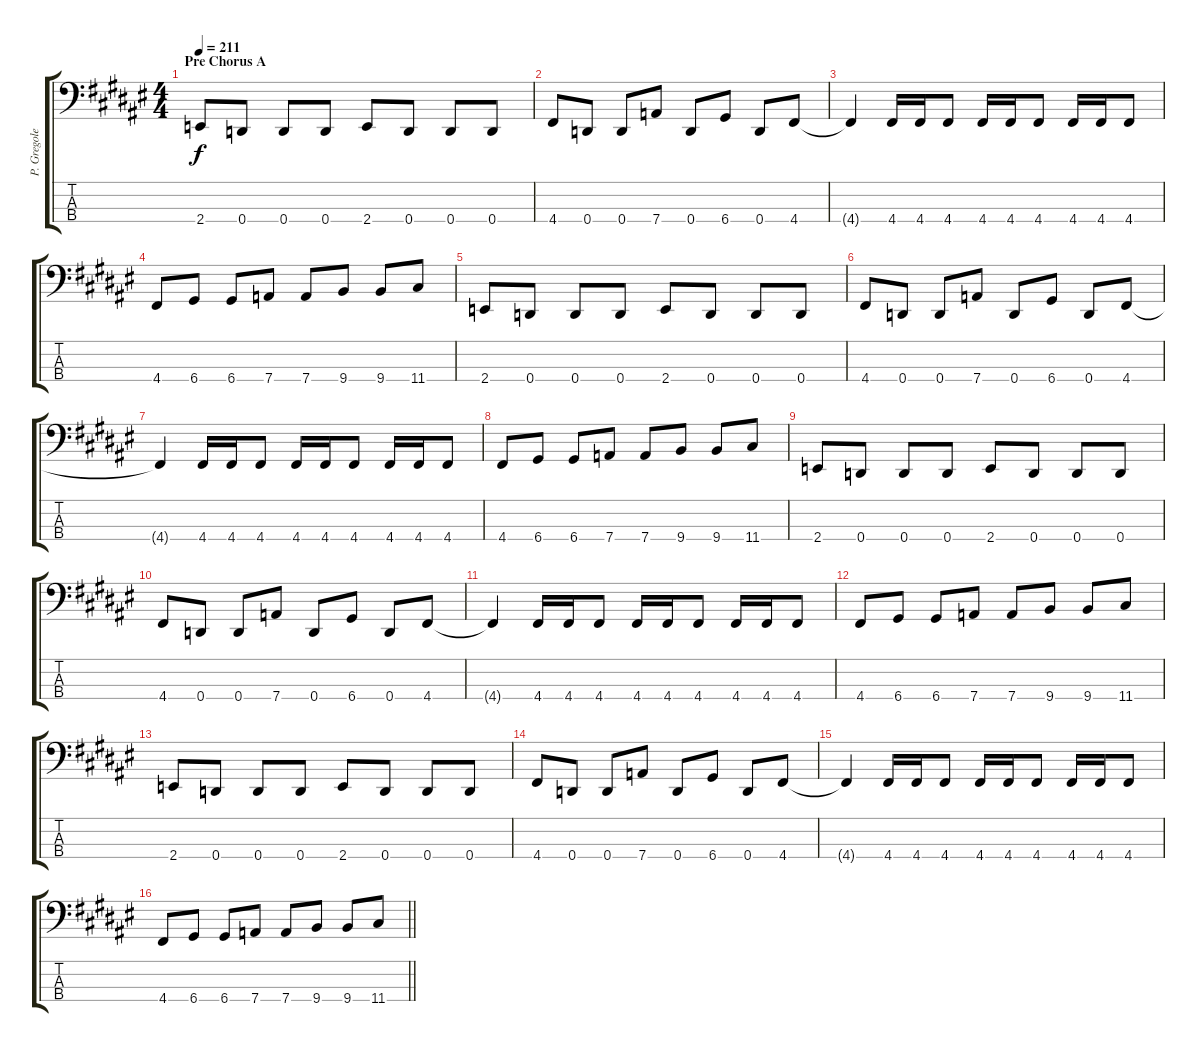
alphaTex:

\track ("P. Gregoletto" "P. Gregole") {instrument electricbassfinger}
\staff {score tabs}
\tuning (G2 D2 A1 D1) {hide}
\ts (4 4)
\section ("" "Pre Chorus A")
\tempo 211
\clef f4
\ks d#minor
2.4.8{dy f} 0.4.8 0.4.8 0.4.8 2.4.8 0.4.8 0.4.8 0.4.8 |
4.4.8 0.4.8 0.4.8 7.4.8 0.4.8 6.4.8 0.4.8 4.4.8 |
4.4{t}.4 4.4.16 4.4.16 4.4.8 4.4.16 4.4.16 4.4.8 4.4.16 4.4.16 4.4.8 |
4.4.8 6.4.8 6.4.8 7.4.8 7.4.8 9.4.8 9.4.8 11.4.8 |
2.4.8 0.4.8 0.4.8 0.4.8 2.4.8 0.4.8 0.4.8 0.4.8 |
4.4.8 0.4.8 0.4.8 7.4.8 0.4.8 6.4.8 0.4.8 4.4.8 |
4.4{t}.4 4.4.16 4.4.16 4.4.8 4.4.16 4.4.16 4.4.8 4.4.16 4.4.16 4.4.8 |
4.4.8 6.4.8 6.4.8 7.4.8 7.4.8 9.4.8 9.4.8 11.4.8 |
2.4.8 0.4.8 0.4.8 0.4.8 2.4.8 0.4.8 0.4.8 0.4.8 |
4.4.8 0.4.8 0.4.8 7.4.8 0.4.8 6.4.8 0.4.8 4.4.8 |
4.4{t}.4 4.4.16 4.4.16 4.4.8 4.4.16 4.4.16 4.4.8 4.4.16 4.4.16 4.4.8 |
4.4.8 6.4.8 6.4.8 7.4.8 7.4.8 9.4.8 9.4.8 11.4.8 |
2.4.8 0.4.8 0.4.8 0.4.8 2.4.8 0.4.8 0.4.8 0.4.8 |
4.4.8 0.4.8 0.4.8 7.4.8 0.4.8 6.4.8 0.4.8 4.4.8 |
4.4{t}.4 4.4.16 4.4.16 4.4.8 4.4.16 4.4.16 4.4.8 4.4.16 4.4.16 4.4.8 |
\barLineRight lightlight
4.4.8 6.4.8 6.4.8 7.4.8 7.4.8 9.4.8 9.4.8 11.4.8
